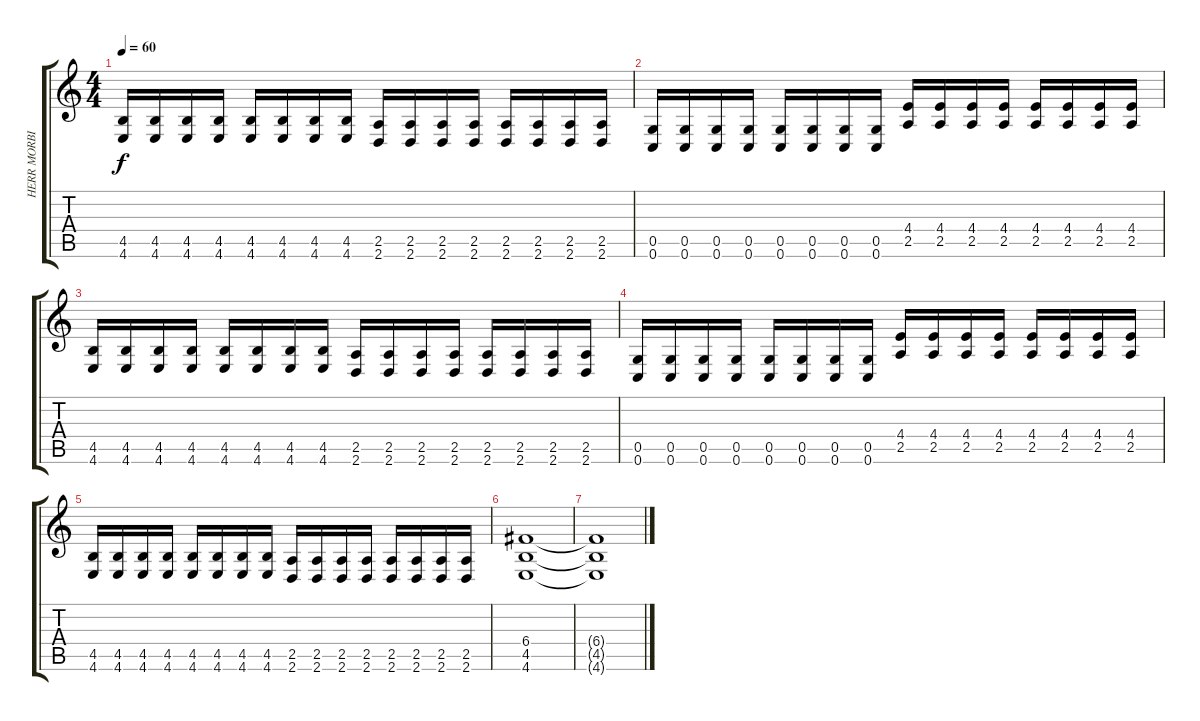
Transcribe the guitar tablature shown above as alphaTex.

\track ("HERR MORBID" "HERR MORBI") {instrument distortionguitar}
\staff {score tabs}
\tuning (D4 Gb3 F3 C3 G2 C2) {hide}
\ts (4 4)
\tempo 60
\clef g2
\ks c
(4.5 4.6).16{dy f} (4.5 4.6).16 (4.5 4.6).16 (4.5 4.6).16 (4.5 4.6).16 (4.5 4.6).16 (4.5 4.6).16 (4.5 4.6).16 (2.5 2.6).16 (2.5 2.6).16 (2.5 2.6).16 (2.5 2.6).16 (2.5 2.6).16 (2.5 2.6).16 (2.5 2.6).16 (2.5 2.6).16 |
(0.5 0.6).16 (0.5 0.6).16 (0.5 0.6).16 (0.5 0.6).16 (0.5 0.6).16 (0.5 0.6).16 (0.5 0.6).16 (0.5 0.6).16 (4.4 2.5).16 (4.4 2.5).16 (4.4 2.5).16 (4.4 2.5).16 (4.4 2.5).16 (4.4 2.5).16 (4.4 2.5).16 (4.4 2.5).16 |
(4.5 4.6).16 (4.5 4.6).16 (4.5 4.6).16 (4.5 4.6).16 (4.5 4.6).16 (4.5 4.6).16 (4.5 4.6).16 (4.5 4.6).16 (2.5 2.6).16 (2.5 2.6).16 (2.5 2.6).16 (2.5 2.6).16 (2.5 2.6).16 (2.5 2.6).16 (2.5 2.6).16 (2.5 2.6).16 |
(0.5 0.6).16 (0.5 0.6).16 (0.5 0.6).16 (0.5 0.6).16 (0.5 0.6).16 (0.5 0.6).16 (0.5 0.6).16 (0.5 0.6).16 (4.4 2.5).16 (4.4 2.5).16 (4.4 2.5).16 (4.4 2.5).16 (4.4 2.5).16 (4.4 2.5).16 (4.4 2.5).16 (4.4 2.5).16 |
(4.5 4.6).16 (4.5 4.6).16 (4.5 4.6).16 (4.5 4.6).16 (4.5 4.6).16 (4.5 4.6).16 (4.5 4.6).16 (4.5 4.6).16 (2.5 2.6).16 (2.5 2.6).16 (2.5 2.6).16 (2.5 2.6).16 (2.5 2.6).16 (2.5 2.6).16 (2.5 2.6).16 (2.5 2.6).16 |
(6.4 4.5 4.6).1{volume 0} |
(6.4{t} 4.5{t} 4.6{t}).1
